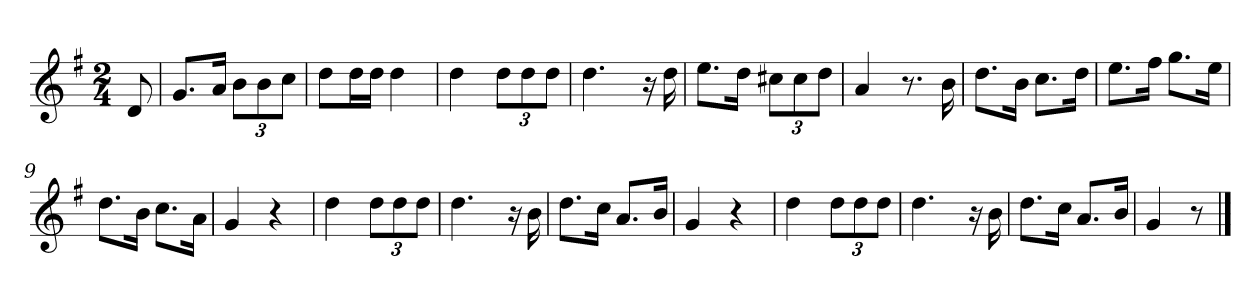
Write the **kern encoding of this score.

**kern
*part1
*staff1
*k[f#]
*M2/4
*MM120
=
8d
=1
8.gL
16aJk
12bL
12b
12ccJ
=2
8ddL
16ddL
16ddJJ
4dd
=3
4dd
12ddL
12dd
12ddJ
=4
4.dd
16r
16dd
=5
8.eeL
16ddJk
12cc#XL
12cc#
12ddJ
=6
4a
8.r
16b
=7
8.ddL
16bJk
8.ccL
16ddJk
=8
8.eeL
16ff#Jk
8.ggL
16eeJk
=9
8.ddL
16bJk
8.ccL
16aJk
=10
4g
4r
=11
4dd
12ddL
12dd
12ddJ
=12
4.dd
16r
16b
=13
8.ddL
16ccJk
8.aL
16bJk
=14
4g
4r
=15
4dd
12ddL
12dd
12ddJ
=16
4.dd
16r
16b
=17
8.ddL
16ccJk
8.aL
16bJk
=18
4g
8r
==
*-
